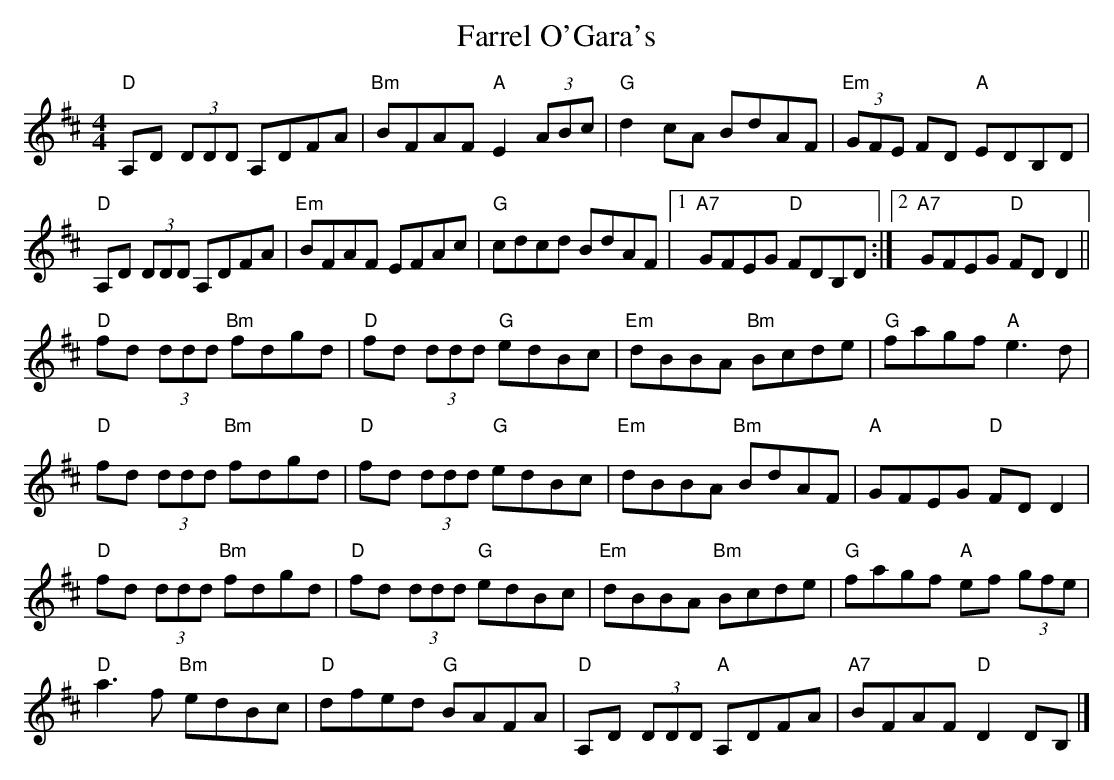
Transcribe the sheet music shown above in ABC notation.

X:1
T: Farrel O'Gara's
M: 4/4
L: 1/8
K: D
Q:180
"D"A,D (3DDD A,DFA |"Bm" BFAF "A"E2 (3ABc |"G" d2cA BdAF |"Em" (3GFE FD "A"EDB,D |
"D"A,D (3DDD A,DFA |"Em"BFAF EFAc |"G" cdcd BdAF |1 "A7"GFEG "D"FDB,D :|2 "A7"GFEG "D"FDD2 ||
"D"fd (3ddd "Bm"fdgd | "D"fd (3ddd "G"edBc | "Em"dBBA "Bm"Bcde | "G"fagf "A"e3d |
"D"fd (3ddd "Bm"fdgd | "D"fd (3ddd "G"edBc | "Em"dBBA "Bm"BdAF | "A"GFEG "D"FDD2 |
"D"fd (3ddd "Bm"fdgd | "D"fd (3ddd "G"edBc | "Em"dBBA "Bm"Bcde | "G"fagf "A"ef (3gfe |
"D"a3f "Bm"edBc | "D"dfed "G"BAFA | "D"A,D (3DDD "A"A,DFA | "A7"BFAF "D"D2DB, |]
